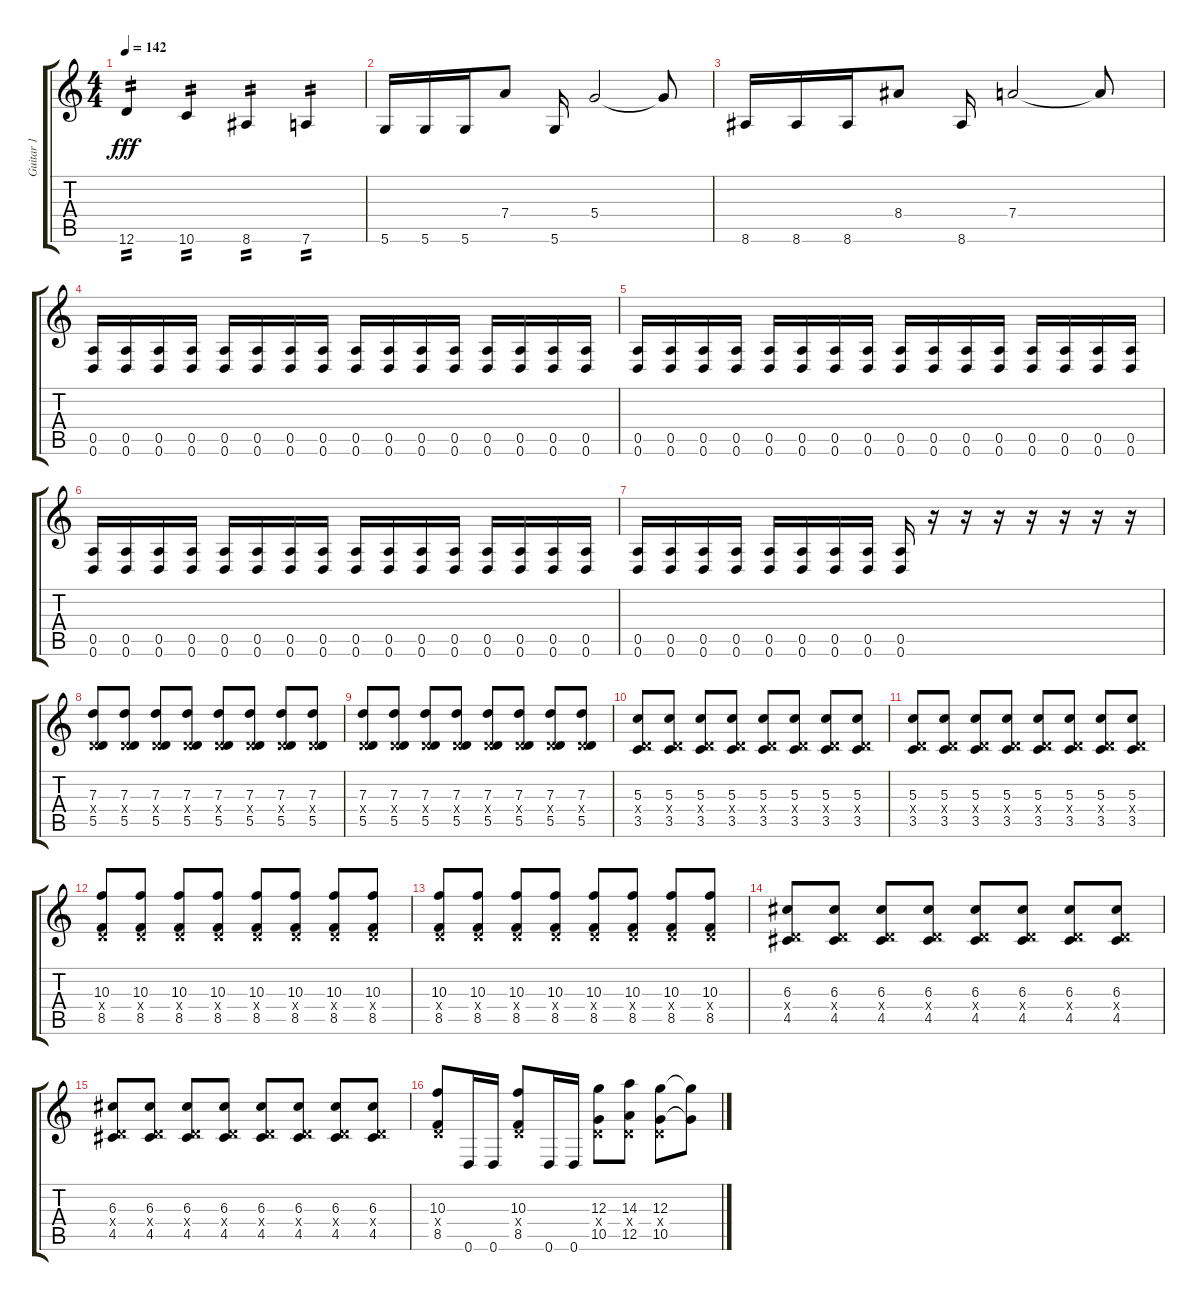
\track ("Guitar 1" "Guitar 1") {instrument distortionguitar}
\staff {score tabs}
\tuning (E4 B3 G3 D3 A2 D2) {hide}
\ts (4 4)
\tempo 142
\clef g2
\ks c
12.6.4{tp 2 dy fff} 10.6.4{tp 2} 8.6.4{tp 2} 7.6.4{tp 2} |
5.6.16 5.6.16 5.6.16 7.4.8 5.6.16 5.4.2 5.4{t}.8 |
8.6.16 8.6.16 8.6.16 8.4.8 8.6.16 7.4.2 7.4{t}.8 |
(0.5 0.6).16 (0.5 0.6).16 (0.5 0.6).16 (0.5 0.6).16 (0.5 0.6).16 (0.5 0.6).16 (0.5 0.6).16 (0.5 0.6).16 (0.5 0.6).16 (0.5 0.6).16 (0.5 0.6).16 (0.5 0.6).16 (0.5 0.6).16 (0.5 0.6).16 (0.5 0.6).16 (0.5 0.6).16 |
(0.5 0.6).16 (0.5 0.6).16 (0.5 0.6).16 (0.5 0.6).16 (0.5 0.6).16 (0.5 0.6).16 (0.5 0.6).16 (0.5 0.6).16 (0.5 0.6).16 (0.5 0.6).16 (0.5 0.6).16 (0.5 0.6).16 (0.5 0.6).16 (0.5 0.6).16 (0.5 0.6).16 (0.5 0.6).16 |
(0.5 0.6).16 (0.5 0.6).16 (0.5 0.6).16 (0.5 0.6).16 (0.5 0.6).16 (0.5 0.6).16 (0.5 0.6).16 (0.5 0.6).16 (0.5 0.6).16 (0.5 0.6).16 (0.5 0.6).16 (0.5 0.6).16 (0.5 0.6).16 (0.5 0.6).16 (0.5 0.6).16 (0.5 0.6).16 |
(0.5 0.6).16 (0.5 0.6).16 (0.5 0.6).16 (0.5 0.6).16 (0.5 0.6).16 (0.5 0.6).16 (0.5 0.6).16 (0.5 0.6).16 (0.5 0.6).16 r.16 r.16 r.16 r.16 r.16 r.16 r.16 |
(7.3 0.4{x} 5.5).8 (7.3 0.4{x} 5.5).8 (7.3 0.4{x} 5.5).8 (7.3 0.4{x} 5.5).8 (7.3 0.4{x} 5.5).8 (7.3 0.4{x} 5.5).8 (7.3 0.4{x} 5.5).8 (7.3 0.4{x} 5.5).8 |
(7.3 0.4{x} 5.5).8 (7.3 0.4{x} 5.5).8 (7.3 0.4{x} 5.5).8 (7.3 0.4{x} 5.5).8 (7.3 0.4{x} 5.5).8 (7.3 0.4{x} 5.5).8 (7.3 0.4{x} 5.5).8 (7.3 0.4{x} 5.5).8 |
(5.3 0.4{x} 3.5).8 (5.3 0.4{x} 3.5).8 (5.3 0.4{x} 3.5).8 (5.3 0.4{x} 3.5).8 (5.3 0.4{x} 3.5).8 (5.3 0.4{x} 3.5).8 (5.3 0.4{x} 3.5).8 (5.3 0.4{x} 3.5).8 |
(5.3 0.4{x} 3.5).8 (5.3 0.4{x} 3.5).8 (5.3 0.4{x} 3.5).8 (5.3 0.4{x} 3.5).8 (5.3 0.4{x} 3.5).8 (5.3 0.4{x} 3.5).8 (5.3 0.4{x} 3.5).8 (5.3 0.4{x} 3.5).8 |
(10.3 0.4{x} 8.5).8 (10.3 0.4{x} 8.5).8 (10.3 0.4{x} 8.5).8 (10.3 0.4{x} 8.5).8 (10.3 0.4{x} 8.5).8 (10.3 0.4{x} 8.5).8 (10.3 0.4{x} 8.5).8 (10.3 0.4{x} 8.5).8 |
(10.3 0.4{x} 8.5).8 (10.3 0.4{x} 8.5).8 (10.3 0.4{x} 8.5).8 (10.3 0.4{x} 8.5).8 (10.3 0.4{x} 8.5).8 (10.3 0.4{x} 8.5).8 (10.3 0.4{x} 8.5).8 (10.3 0.4{x} 8.5).8 |
(6.3 0.4{x} 4.5).8 (6.3 0.4{x} 4.5).8 (6.3 0.4{x} 4.5).8 (6.3 0.4{x} 4.5).8 (6.3 0.4{x} 4.5).8 (6.3 0.4{x} 4.5).8 (6.3 0.4{x} 4.5).8 (6.3 0.4{x} 4.5).8 |
(6.3 0.4{x} 4.5).8 (6.3 0.4{x} 4.5).8 (6.3 0.4{x} 4.5).8 (6.3 0.4{x} 4.5).8 (6.3 0.4{x} 4.5).8 (6.3 0.4{x} 4.5).8 (6.3 0.4{x} 4.5).8 (6.3 0.4{x} 4.5).8 |
(10.3 0.4{x} 8.5).8 0.6.16 0.6.16 (10.3 0.4{x} 8.5).8 0.6.16 0.6.16 (12.3 0.4{x} 10.5).8 (14.3 0.4{x} 12.5).8 (12.3 0.4{x} 10.5).8 (12.3{t} 10.5{t}).8
